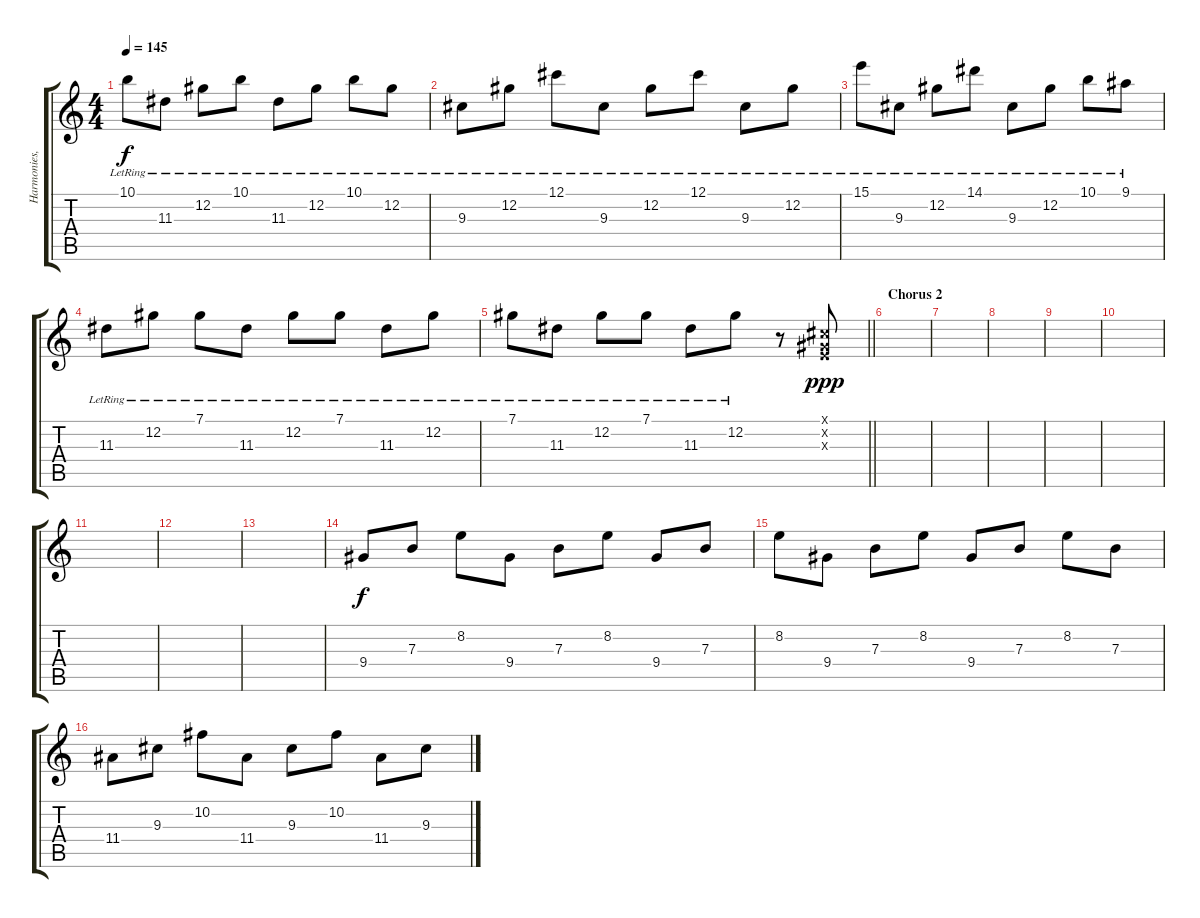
\track ("Harmonies, clean, backing" "Harmonies,") {instrument overdrivenguitar}
\staff {score tabs}
\tuning (Db4 Ab3 E3 B2 Gb2 B1) {hide}
\ts (4 4)
\tempo 145
\clef g2
\ks c
10.1{lr}.8{dy f} 11.3{lr}.8 12.2{lr}.8 10.1{lr}.8 11.3{lr}.8 12.2{lr}.8 10.1{lr}.8 12.2{lr}.8 |
9.3{lr}.8 12.2{lr}.8 12.1{lr}.8 9.3{lr}.8 12.2{lr}.8 12.1{lr}.8 9.3{lr}.8 12.2{lr}.8 |
15.1{lr}.8 9.3{lr}.8 12.2{lr}.8 14.1{lr}.8 9.3{lr}.8 12.2{lr}.8 10.1{lr}.8 9.1{lr}.8 |
11.3{lr}.8 12.2{lr}.8 7.1{lr}.8 11.3{lr}.8 12.2{lr}.8 7.1{lr}.8 11.3{lr}.8 12.2{lr}.8 |
\barLineRight lightlight
7.1{lr}.8 11.3{lr}.8 12.2{lr}.8 7.1{lr}.8 11.3{lr}.8 12.2{lr}.8 r.8 (0.1{x} 0.2{x} 0.3{x}).8{dy ppp} |
\section ("" "Chorus 2")
|
|
|
|
|
|
|
|
9.4.8{dy f instrument overdrivenguitar} 7.3.8 8.2.8 9.4.8 7.3.8 8.2.8 9.4.8 7.3.8 |
8.2.8 9.4.8 7.3.8 8.2.8 9.4.8 7.3.8 8.2.8 7.3.8 |
11.4.8 9.3.8 10.2.8 11.4.8 9.3.8 10.2.8 11.4.8 9.3.8
